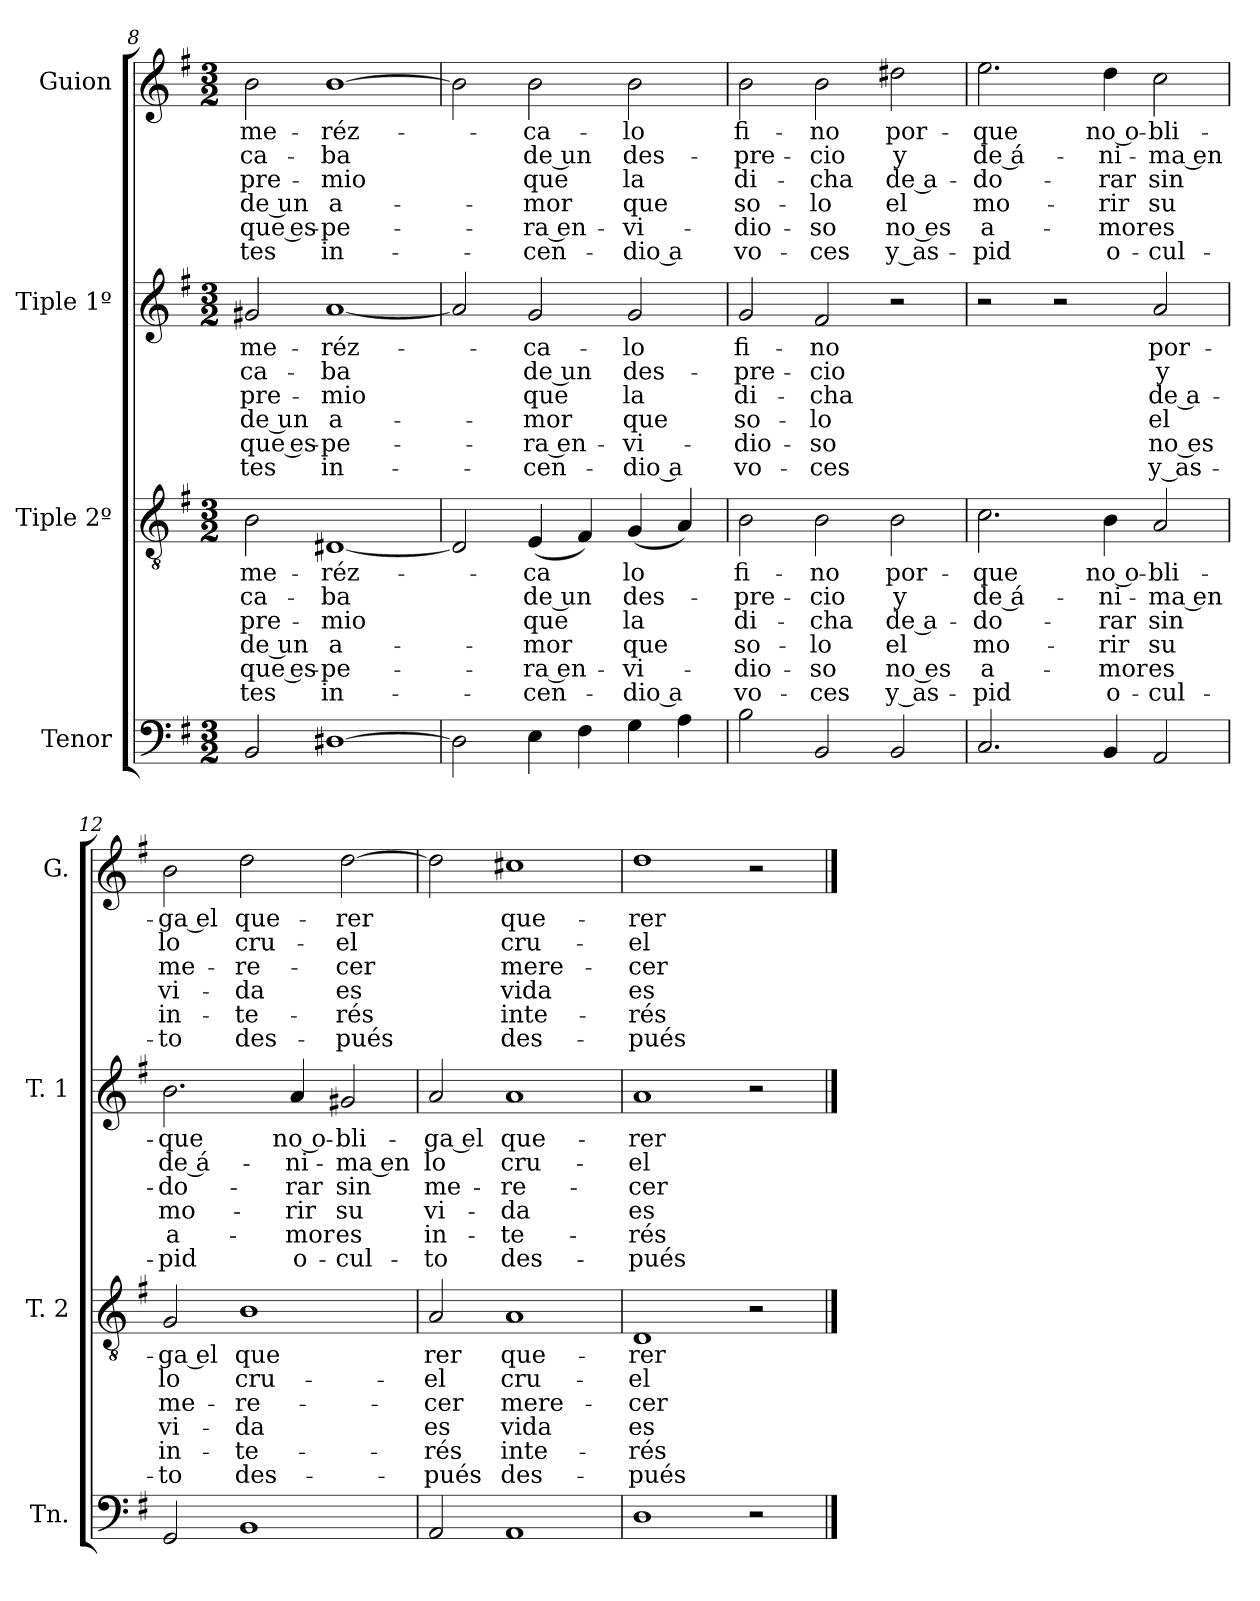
**kern	**kern	**text	**text	**text	**text	**text	**text	**kern	**text	**text	**text	**text	**text	**text	**kern	**text	**text	**text	**text	**text	**text
*part4	*part3	*part3	*part3	*part3	*part3	*part3	*part3	*part2	*part2	*part2	*part2	*part2	*part2	*part2	*part1	*part1	*part1	*part1	*part1	*part1	*part1
*staff4	*staff3	*staff3	*staff3	*staff3	*staff3	*staff3	*staff3	*staff2	*staff2	*staff2	*staff2	*staff2	*staff2	*staff2	*staff1	*staff1	*staff1	*staff1	*staff1	*staff1	*staff1
*I"Tenor	*I"Tiple 2º	*	*	*	*	*	*	*I"Tiple 1º	*	*	*	*	*	*	*I"Guion	*	*	*	*	*	*
*I'Tn.	*I'T. 2	*	*	*	*	*	*	*I'T. 1	*	*	*	*	*	*	*I'G.	*	*	*	*	*	*
*clefF4	*clefGv2	*	*	*	*	*	*	*clefG2	*	*	*	*	*	*	*clefG2	*	*	*	*	*	*
*k[f#]	*k[f#]	*	*	*	*	*	*	*k[f#]	*	*	*	*	*	*	*k[f#]	*	*	*	*	*	*
*M3/2	*M3/2	*	*	*	*	*	*	*M3/2	*	*	*	*	*	*	*M3/2	*	*	*	*	*	*
=8	=8	=8	=8	=8	=8	=8	=8	=8	=8	=8	=8	=8	=8	=8	=8	=8	=8	=8	=8	=8	=8
2BB	2B	me-	-ca-	pre-	de un	que es-	-tes	2g#X	me-	-ca-	pre-	de un	que es-	-tes	2b	me-	-ca-	pre-	de un	que es-	-tes
[1D#X	[1D#X	-réz-	-ba	-mio	a-	-pe-	in-	[1a	-réz-	-ba	-mio	a-	-pe-	in-	[1b	-réz-	-ba	-mio	a-	-pe-	in-
=9	=9	=9	=9	=9	=9	=9	=9	=9	=9	=9	=9	=9	=9	=9	=9	=9	=9	=9	=9	=9	=9
2D#]	2D#]	.	.	.	.	.	.	2a]	.	.	.	.	.	.	2b]	.	.	.	.	.	.
4E	(4E	-ca	de un	que	-mor	ra en-	-cen-	2g	-ca-	de un	que	-mor	ra en-	-cen-	2b	-ca-	de un	que	-mor	ra en-	-cen-
4F#	4F#)	.	.	.	.	.	.	.	.	.	.	.	.	.	.	.	.	.	.	.	.
4G	(4G	lo	des-	la	que	-vi-	-dio a	2g	-lo	des-	la	que	-vi-	-dio a	2b	-lo	des-	la	que	-vi-	-dio a
4A	4A)	.	.	.	.	.	.	.	.	.	.	.	.	.	.	.	.	.	.	.	.
=10	=10	=10	=10	=10	=10	=10	=10	=10	=10	=10	=10	=10	=10	=10	=10	=10	=10	=10	=10	=10	=10
2B	2B	fi-	-pre-	di-	so-	-dio-	vo-	2g	fi-	-pre-	di-	so-	-dio-	vo-	2b	fi-	-pre-	di-	so-	-dio-	vo-
2BB	2B	-no	-cio	-cha	-lo	-so	-ces	2f#	-no	-cio	-cha	-lo	-so	-ces	2b	-no	-cio	-cha	-lo	-so	-ces
2BB	2B	por-	y	de a-	el	no es	y as-	2r	.	.	.	.	.	.	2dd#X	por-	y	de a-	el	no es	y as-
=11	=11	=11	=11	=11	=11	=11	=11	=11	=11	=11	=11	=11	=11	=11	=11	=11	=11	=11	=11	=11	=11
2.C	2.c	-que	de á-	-do-	mo-	a-	-pid	2r	.	.	.	.	.	.	2.ee	-que	de á-	-do-	mo-	a-	-pid
.	.	.	.	.	.	.	.	2r	.	.	.	.	.	.	.	.	.	.	.	.	.
4BB	4B	no o-	-ni-	-rar	-rir	-mor	o-	.	.	.	.	.	.	.	4dd	no o-	-ni-	-rar	-rir	-mor	o-
2AA	2A	-bli-	-ma en	sin	su	es	-cul-	2a	por-	y	de a-	el	no es	y as-	2cc	-bli-	-ma en	sin	su	es	-cul-
=12	=12	=12	=12	=12	=12	=12	=12	=12	=12	=12	=12	=12	=12	=12	=12	=12	=12	=12	=12	=12	=12
2GG	2G	-ga el	lo	me-	vi-	in-	-to	2.b	-que	de á-	-do-	mo-	a-	-pid	2b	-ga el	lo	me-	vi-	in-	-to
1BB	1B	que	cru-	-re-	-da	-te-	des-	.	.	.	.	.	.	.	2dd	que-	cru-	-re-	-da	-te-	des-
.	.	.	.	.	.	.	.	4a	no o-	-ni-	-rar	-rir	-mor	o-	.	.	.	.	.	.	.
.	.	.	.	.	.	.	.	2g#X	-bli-	-ma en	sin	su	es	-cul-	[2dd	-rer	-el	-cer	es	-rés	-pués
=13	=13	=13	=13	=13	=13	=13	=13	=13	=13	=13	=13	=13	=13	=13	=13	=13	=13	=13	=13	=13	=13
2AA	2A	-rer	-el	-cer	es	-rés	-pués	2a	-ga el	lo	me-	vi-	in-	-to	2dd]	.	.	.	.	.	.
1AA	1A	que-	cru-	mere-	vida	inte-	des-	1a	que-	cru-	-re-	-da	-te-	des-	1cc#X	que-	cru-	mere-	vida	inte-	des-
=14	=14	=14	=14	=14	=14	=14	=14	=14	=14	=14	=14	=14	=14	=14	=14	=14	=14	=14	=14	=14	=14
1D	1D	-rer	-el	-cer	es	-rés	-pués	1a	-rer	-el	-cer	es	-rés	-pués	1dd	-rer	-el	-cer	es	-rés	-pués
2r	2r	.	.	.	.	.	.	2r	.	.	.	.	.	.	2r	.	.	.	.	.	.
==	==	==	==	==	==	==	==	==	==	==	==	==	==	==	==	==	==	==	==	==	==
*-	*-	*-	*-	*-	*-	*-	*-	*-	*-	*-	*-	*-	*-	*-	*-	*-	*-	*-	*-	*-	*-
